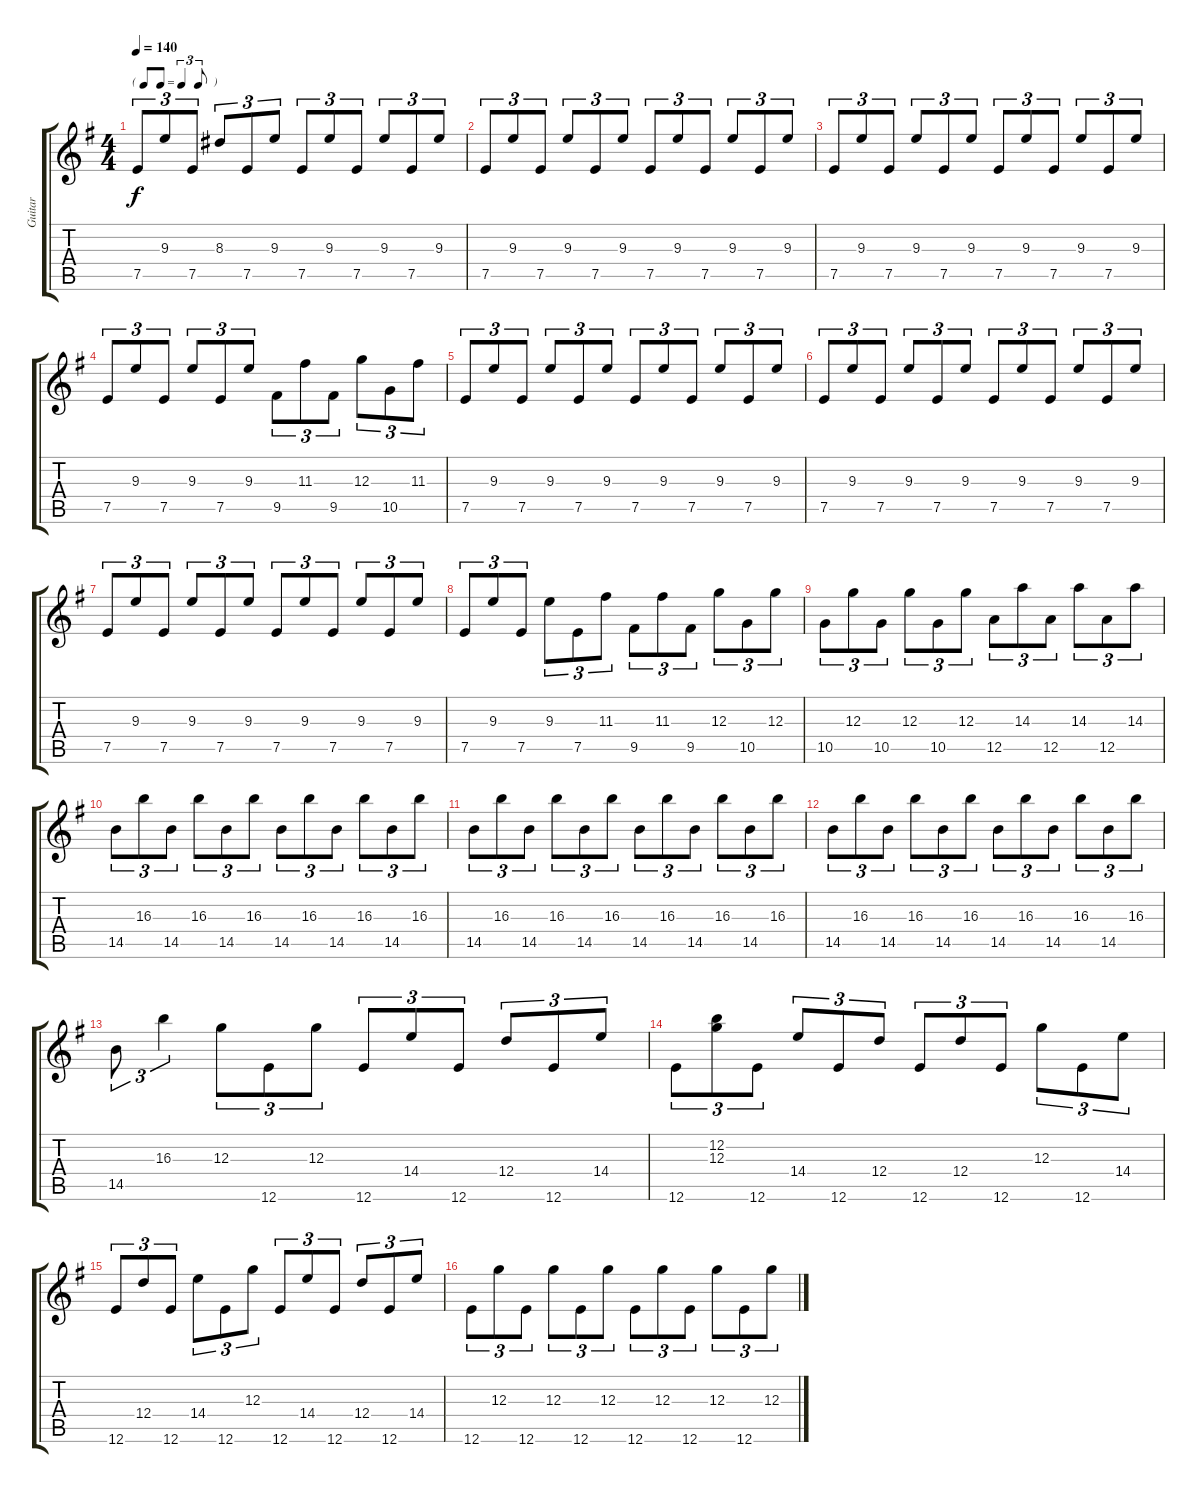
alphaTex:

\track ("Guitar" "Guitar") {instrument overdrivenguitar}
\staff {score tabs}
\tuning (E4 B3 G3 D3 A2 E2) {hide}
\ts (4 4)
\tf triplet8th
\tempo 140
\clef g2
\ks eminor
7.5.8{tu (3 2) dy f volume 15} 9.3.8{tu (3 2)} 7.5.8{tu (3 2)} 8.3.8{tu (3 2)} 7.5.8{tu (3 2)} 9.3.8{tu (3 2)} 7.5.8{tu (3 2)} 9.3.8{tu (3 2)} 7.5.8{tu (3 2)} 9.3.8{tu (3 2)} 7.5.8{tu (3 2)} 9.3.8{tu (3 2)} |
7.5.8{tu (3 2)} 9.3.8{tu (3 2)} 7.5.8{tu (3 2)} 9.3.8{tu (3 2)} 7.5.8{tu (3 2)} 9.3.8{tu (3 2)} 7.5.8{tu (3 2)} 9.3.8{tu (3 2)} 7.5.8{tu (3 2)} 9.3.8{tu (3 2)} 7.5.8{tu (3 2)} 9.3.8{tu (3 2)} |
7.5.8{tu (3 2)} 9.3.8{tu (3 2)} 7.5.8{tu (3 2)} 9.3.8{tu (3 2)} 7.5.8{tu (3 2)} 9.3.8{tu (3 2)} 7.5.8{tu (3 2)} 9.3.8{tu (3 2)} 7.5.8{tu (3 2)} 9.3.8{tu (3 2)} 7.5.8{tu (3 2)} 9.3.8{tu (3 2)} |
7.5.8{tu (3 2)} 9.3.8{tu (3 2)} 7.5.8{tu (3 2)} 9.3.8{tu (3 2)} 7.5.8{tu (3 2)} 9.3.8{tu (3 2)} 9.5.8{tu (3 2)} 11.3.8{tu (3 2)} 9.5.8{tu (3 2)} 12.3.8{tu (3 2)} 10.5.8{tu (3 2)} 11.3.8{tu (3 2)} |
7.5.8{tu (3 2)} 9.3.8{tu (3 2)} 7.5.8{tu (3 2)} 9.3.8{tu (3 2)} 7.5.8{tu (3 2)} 9.3.8{tu (3 2)} 7.5.8{tu (3 2)} 9.3.8{tu (3 2)} 7.5.8{tu (3 2)} 9.3.8{tu (3 2)} 7.5.8{tu (3 2)} 9.3.8{tu (3 2)} |
7.5.8{tu (3 2)} 9.3.8{tu (3 2)} 7.5.8{tu (3 2)} 9.3.8{tu (3 2)} 7.5.8{tu (3 2)} 9.3.8{tu (3 2)} 7.5.8{tu (3 2)} 9.3.8{tu (3 2)} 7.5.8{tu (3 2)} 9.3.8{tu (3 2)} 7.5.8{tu (3 2)} 9.3.8{tu (3 2)} |
7.5.8{tu (3 2)} 9.3.8{tu (3 2)} 7.5.8{tu (3 2)} 9.3.8{tu (3 2)} 7.5.8{tu (3 2)} 9.3.8{tu (3 2)} 7.5.8{tu (3 2)} 9.3.8{tu (3 2)} 7.5.8{tu (3 2)} 9.3.8{tu (3 2)} 7.5.8{tu (3 2)} 9.3.8{tu (3 2)} |
7.5.8{tu (3 2)} 9.3.8{tu (3 2)} 7.5.8{tu (3 2)} 9.3.8{tu (3 2)} 7.5.8{tu (3 2)} 11.3.8{tu (3 2)} 9.5.8{tu (3 2)} 11.3.8{tu (3 2)} 9.5.8{tu (3 2)} 12.3.8{tu (3 2)} 10.5.8{tu (3 2)} 12.3.8{tu (3 2)} |
10.5.8{tu (3 2)} 12.3.8{tu (3 2)} 10.5.8{tu (3 2)} 12.3.8{tu (3 2)} 10.5.8{tu (3 2)} 12.3.8{tu (3 2)} 12.5.8{tu (3 2)} 14.3.8{tu (3 2)} 12.5.8{tu (3 2)} 14.3.8{tu (3 2)} 12.5.8{tu (3 2)} 14.3.8{tu (3 2)} |
14.5.8{tu (3 2)} 16.3.8{tu (3 2)} 14.5.8{tu (3 2)} 16.3.8{tu (3 2)} 14.5.8{tu (3 2)} 16.3.8{tu (3 2)} 14.5.8{tu (3 2)} 16.3.8{tu (3 2)} 14.5.8{tu (3 2)} 16.3.8{tu (3 2)} 14.5.8{tu (3 2)} 16.3.8{tu (3 2)} |
14.5.8{tu (3 2)} 16.3.8{tu (3 2)} 14.5.8{tu (3 2)} 16.3.8{tu (3 2)} 14.5.8{tu (3 2)} 16.3.8{tu (3 2)} 14.5.8{tu (3 2)} 16.3.8{tu (3 2)} 14.5.8{tu (3 2)} 16.3.8{tu (3 2)} 14.5.8{tu (3 2)} 16.3.8{tu (3 2)} |
14.5.8{tu (3 2)} 16.3.8{tu (3 2)} 14.5.8{tu (3 2)} 16.3.8{tu (3 2)} 14.5.8{tu (3 2)} 16.3.8{tu (3 2)} 14.5.8{tu (3 2)} 16.3.8{tu (3 2)} 14.5.8{tu (3 2)} 16.3.8{tu (3 2)} 14.5.8{tu (3 2)} 16.3.8{tu (3 2)} |
14.5.8{tu (3 2)} 16.3.4{tu (3 2)} 12.3.8{tu (3 2)} 12.6.8{tu (3 2)} 12.3.8{tu (3 2)} 12.6.8{tu (3 2)} 14.4.8{tu (3 2)} 12.6.8{tu (3 2)} 12.4.8{tu (3 2)} 12.6.8{tu (3 2)} 14.4.8{tu (3 2)} |
12.6.8{tu (3 2)} (12.2 12.3).8{tu (3 2)} 12.6.8{tu (3 2)} 14.4.8{tu (3 2)} 12.6.8{tu (3 2)} 12.4.8{tu (3 2)} 12.6.8{tu (3 2)} 12.4.8{tu (3 2)} 12.6.8{tu (3 2)} 12.3.8{tu (3 2)} 12.6.8{tu (3 2)} 14.4.8{tu (3 2)} |
12.6.8{tu (3 2)} 12.4.8{tu (3 2)} 12.6.8{tu (3 2)} 14.4.8{tu (3 2)} 12.6.8{tu (3 2)} 12.3.8{tu (3 2)} 12.6.8{tu (3 2)} 14.4.8{tu (3 2)} 12.6.8{tu (3 2)} 12.4.8{tu (3 2)} 12.6.8{tu (3 2)} 14.4.8{tu (3 2)} |
12.6.8{tu (3 2)} 12.3.8{tu (3 2)} 12.6.8{tu (3 2)} 12.3.8{tu (3 2)} 12.6.8{tu (3 2)} 12.3.8{tu (3 2)} 12.6.8{tu (3 2)} 12.3.8{tu (3 2)} 12.6.8{tu (3 2)} 12.3.8{tu (3 2)} 12.6.8{tu (3 2)} 12.3.8{tu (3 2)}
